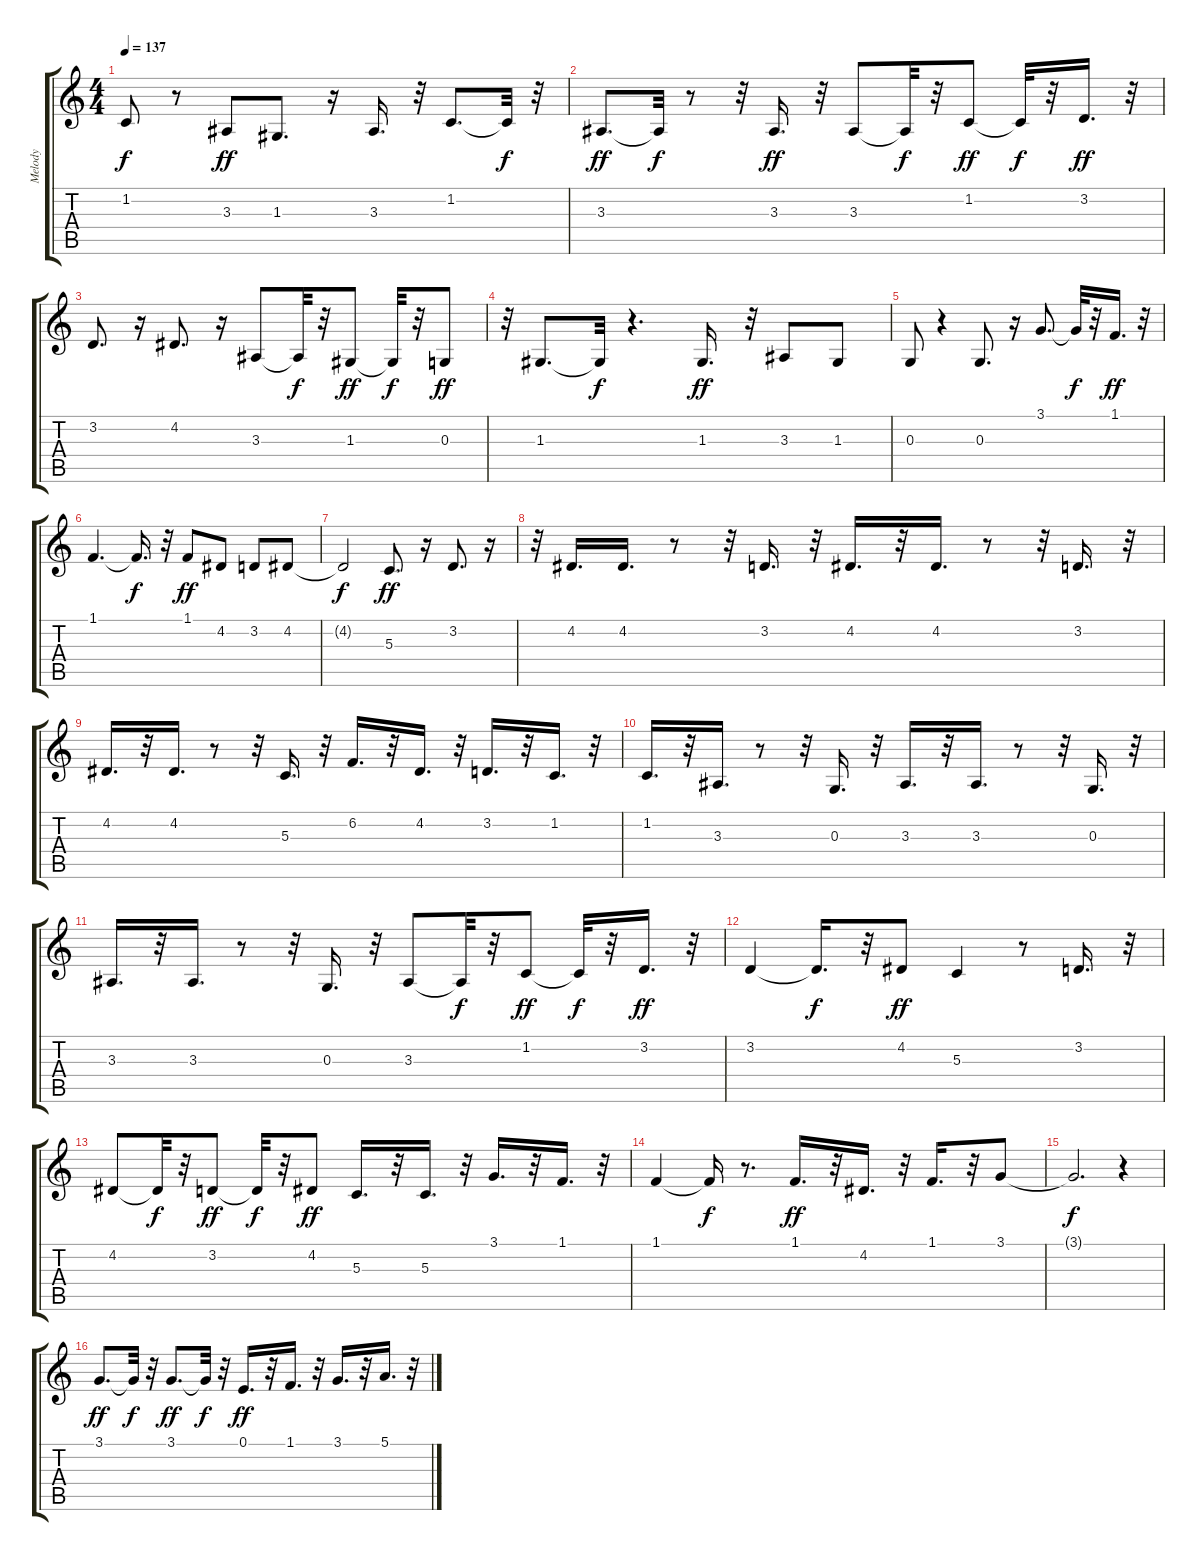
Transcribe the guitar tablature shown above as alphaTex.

\track ("Melody" "Melody") {mute instrument altosax}
\staff {score tabs}
\tuning (E4 B3 G3 D3 A2 E2) {hide}
\ts (4 4)
\tempo 137
\clef g2
\ks c
1.2{t}.8{dy f} r.8 3.3.8{dy ff} 1.3.8{d} r.16 3.3.16{d} r.32 1.2.8{d} 1.2{t}.32{dy f} r.32 |
3.3.8{d dy ff} 3.3{t}.32{dy f} r.8 r.32 3.3.16{d dy ff} r.32 3.3.8 3.3{t}.32{dy f} r.32 1.2.8{dy ff} 1.2{t}.32{dy f} r.32 3.2.16{d dy ff} r.32 |
3.2.8{d} r.16 4.2.8{d} r.16 3.3.8 3.3{t}.32{dy f} r.32 1.3.8{dy ff} 1.3{t}.32{dy f} r.32 0.3.8{dy ff} |
r.32 1.3.8{d} 1.3{t}.32{dy f} r.4{d} 1.3.16{d dy ff} r.32 3.3.8 1.3.8 |
0.3.8 r.4 0.3.8{d} r.16 3.1.8{d} 3.1{t}.32{dy f} r.32 1.1.16{d dy ff} r.32 |
1.1.4{d} 1.1{t}.16{d dy f} r.32 1.1.8{dy ff} 4.2.8 3.2.8 4.2.8 |
4.2{t}.2{dy f} 5.3.8{d dy ff} r.16 3.2.8{d} r.16 |
r.32 4.2.16{d} 4.2.16{d} r.8 r.32 3.2.16{d} r.32 4.2.16{d} r.32 4.2.16{d} r.8 r.32 3.2.16{d} r.32 |
4.2.16{d} r.32 4.2.16{d} r.8 r.32 5.3.16{d} r.32 6.2.16{d} r.32 4.2.16{d} r.32 3.2.16{d} r.32 1.2.16{d} r.32 |
1.2.16{d} r.32 3.3.16{d} r.8 r.32 0.3.16{d} r.32 3.3.16{d} r.32 3.3.16{d} r.8 r.32 0.3.16{d} r.32 |
3.3.16{d} r.32 3.3.16{d} r.8 r.32 0.3.16{d} r.32 3.3.8 3.3{t}.32{dy f} r.32 1.2.8{dy ff} 1.2{t}.32{dy f} r.32 3.2.16{d dy ff} r.32 |
3.2.4 3.2{t}.16{d dy f} r.32 4.2.8{dy ff} 5.3.4 r.8 3.2.16{d} r.32 |
4.2.8 4.2{t}.32{dy f} r.32 3.2.8{dy ff} 3.2{t}.32{dy f} r.32 4.2.8{dy ff} 5.3.16{d} r.32 5.3.16{d} r.32 3.1.16{d} r.32 1.1.16{d} r.32 |
1.1.4 1.1{t}.16{dy f} r.8{d} 1.1.16{d dy ff} r.32 4.2.16{d} r.32 1.1.16{d} r.32 3.1.8 |
3.1{t}.2{d dy f} r.4 |
3.1.8{d dy ff} 3.1{t}.32{dy f} r.32 3.1.8{d dy ff} 3.1{t}.32{dy f} r.32 0.1.16{d dy ff} r.32 1.1.16{d} r.32 3.1.16{d} r.32 5.1.16{d} r.32
